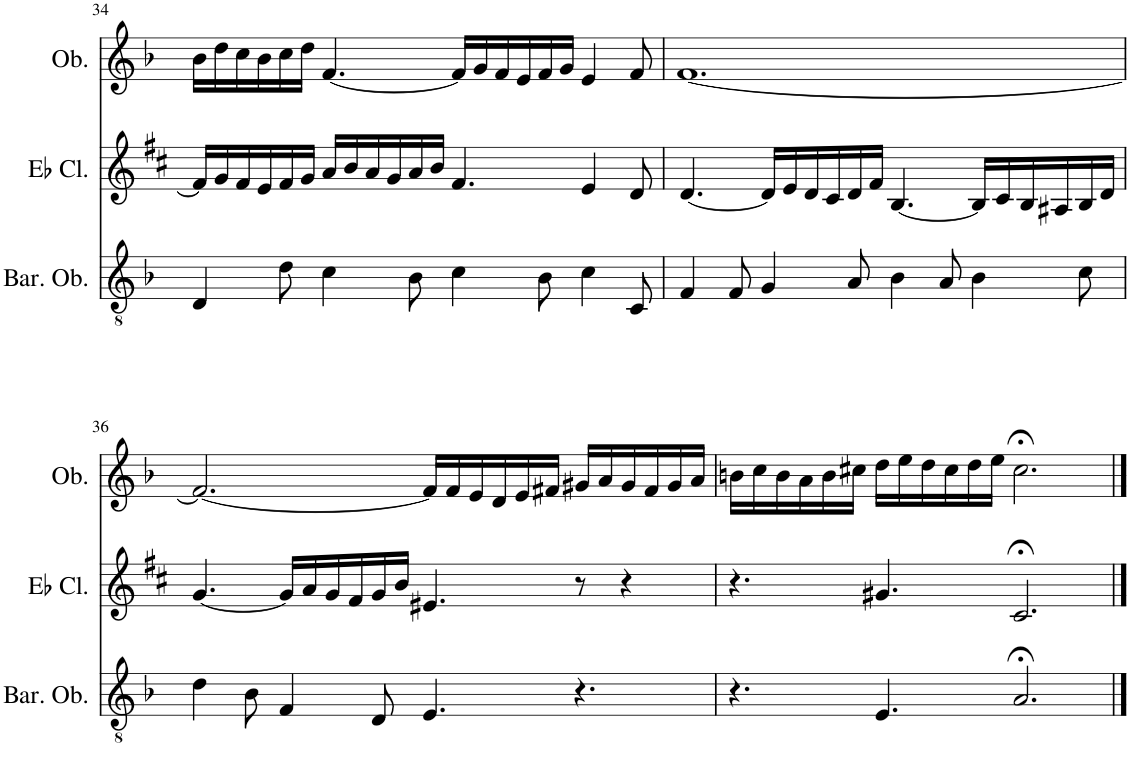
**kern	**kern	**kern
*part3	*part2	*part1
*staff3	*staff2	*staff1
*I"Baritone Oboe	*I"Eb Clarinet	*I"Oboe
*I'Bar. Ob.	*I'Eb Cl.	*I'Ob.
!!LO:PB:g=z
*clefGv2	*clefG2	*clefG2
*	*Trd-2c-3	*
*k[b-]	*k[f#c#]	*k[b-]
*M12/8	*M12/8	*M12/8
=34	=34	=34
4D/	16f#/LL]	16b-\LL
.	16g/	16dd\
.	16f#/	16cc\
.	16e/	16b-\
8d\	16f#/	16cc\
.	16g/JJ	16dd\JJ
4c\	16a/LL	[4.f/
.	16b/	.
.	16a/	.
.	16g/	.
8B-\	16a/	.
.	16b/JJ	.
4c\	4.f#/	16f/LL]
.	.	16g/
.	.	16f/
.	.	16e/
8B-\	.	16f/
.	.	16g/JJ
4c\	4e/	4e/
8C/	8d/	8f/
=35	=35	=35
4F/	[4.d/	[1.f
8F/	.	.
4G/	16d/LL]	.
.	16e/	.
.	16d/	.
.	16c#/	.
8A/	16d/	.
.	16f#/JJ	.
4B-\	[4.B/	.
8A/	.	.
4B-\	16B/LL]	.
.	16c#/	.
.	16B/	.
.	16A#X/	.
8c\	16B/	.
.	16d/JJ	.
!!LO:LB:g=z
=36	=36	=36
4d\	[4.g/	2.f/_
8B-\	.	.
4F/	16g/LL]	.
.	16a/	.
.	16g/	.
.	16f#/	.
8D/	16g/	.
.	16b/JJ	.
4.E/	4.e#X/	16f/LL]
.	.	16f/
.	.	16e/
.	.	16d/
.	.	16e/
.	.	16f#X/JJ
4.r	8r	16g#X/LL
.	.	16a/
.	4r	16g#/
.	.	16f#/
.	.	16g#/
.	.	16a/JJ
=37	=37	=37
4.r	4.r	16bn\LL
.	.	16cc\
.	.	16b\
.	.	16a\
.	.	16b\
.	.	16cc#X\JJ
4.E/	4.g#X/	16dd\LL
.	.	16ee\
.	.	16dd\
.	.	16cc#\
.	.	16dd\
.	.	16ee\JJ
2.A;</	2.c#;</	2.cc#;<\
==	==	==
*-	*-	*-
